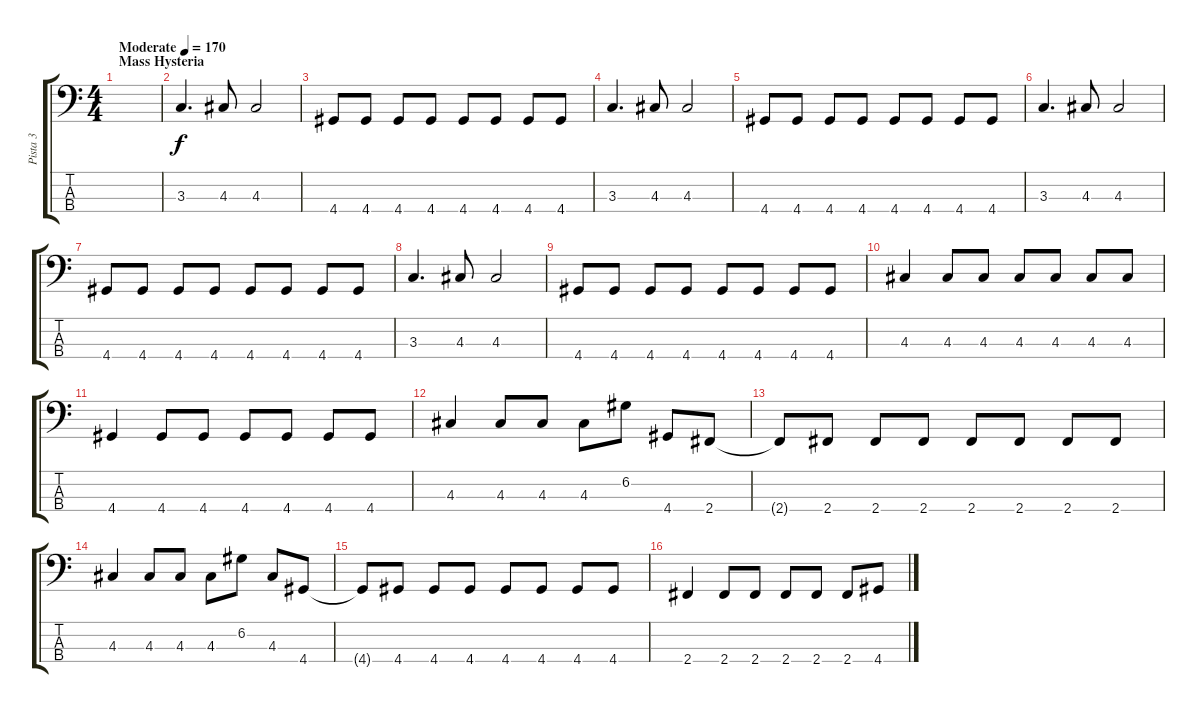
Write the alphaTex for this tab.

\track ("Pista 3" "Pista 3") {instrument electricbassfinger}
\staff {score tabs}
\tuning (G2 D2 A1 E1) {hide}
\ts (4 4)
\section ("" "Mass Hysteria")
\tempo (170 "Moderate")
\clef f4
\ks c
|
3.3.4{d} 4.3.8 4.3.2 |
4.4.8 4.4.8 4.4.8 4.4.8 4.4.8 4.4.8 4.4.8 4.4.8 |
3.3.4{d} 4.3.8 4.3.2 |
4.4.8 4.4.8 4.4.8 4.4.8 4.4.8 4.4.8 4.4.8 4.4.8 |
3.3.4{d} 4.3.8 4.3.2 |
4.4.8 4.4.8 4.4.8 4.4.8 4.4.8 4.4.8 4.4.8 4.4.8 |
3.3.4{d} 4.3.8 4.3.2 |
4.4.8 4.4.8 4.4.8 4.4.8 4.4.8 4.4.8 4.4.8 4.4.8 |
4.3.4 4.3.8 4.3.8 4.3.8 4.3.8 4.3.8 4.3.8 |
4.4.4 4.4.8 4.4.8 4.4.8 4.4.8 4.4.8 4.4.8 |
4.3.4 4.3.8 4.3.8 4.3.8 6.2.8 4.4.8 2.4.8 |
2.4{t}.8 2.4.8 2.4.8 2.4.8 2.4.8 2.4.8 2.4.8 2.4.8 |
4.3.4 4.3.8 4.3.8 4.3.8 6.2.8 4.3.8 4.4.8 |
4.4{t}.8 4.4.8 4.4.8 4.4.8 4.4.8 4.4.8 4.4.8 4.4.8 |
2.4.4 2.4.8 2.4.8 2.4.8 2.4.8 2.4.8 4.4.8
